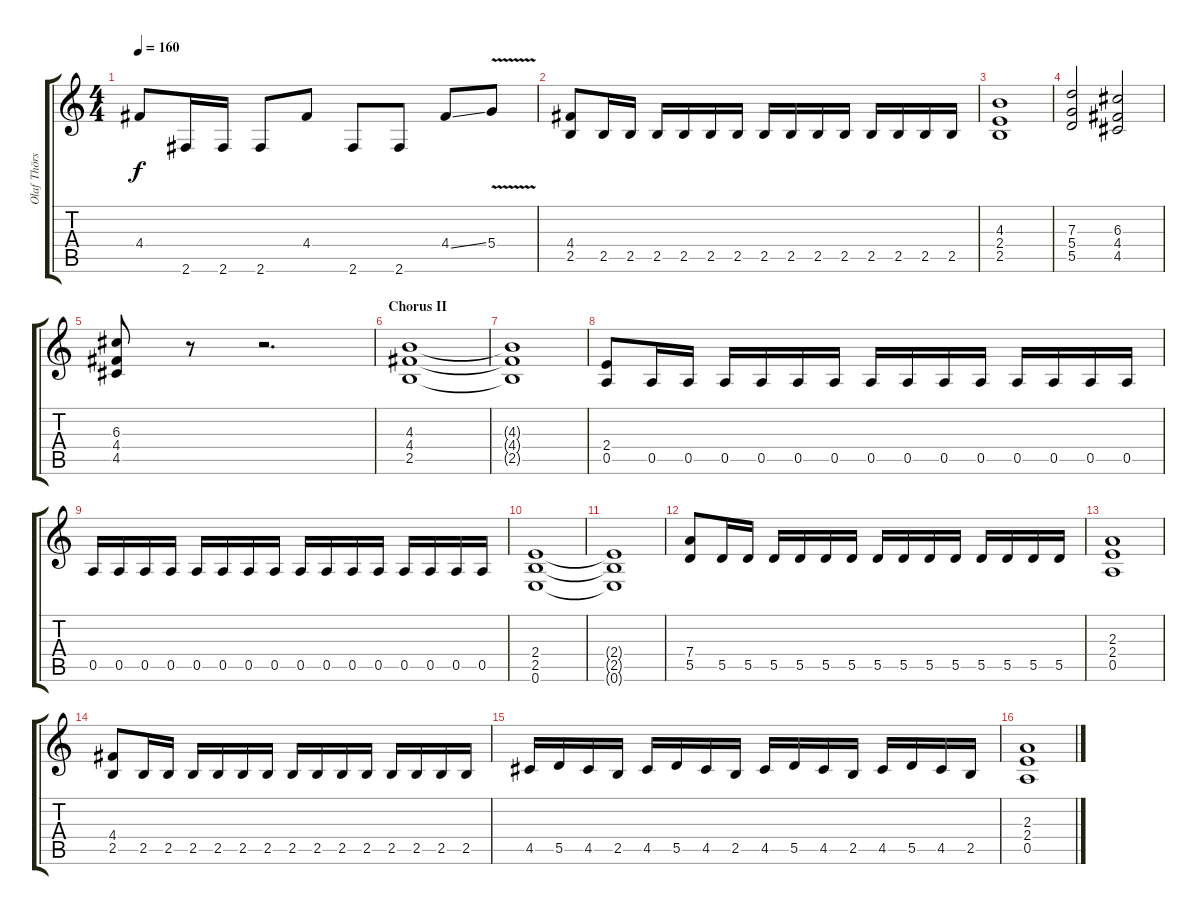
\track ("Olaf Thörsen" "Olaf Thörs") {instrument distortionguitar}
\staff {score tabs}
\tuning (E4 B3 G3 D3 A2 E2) {hide}
\ts (4 4)
\tempo 160
\clef g2
\ks c
4.4.8{dy f} 2.6.16 2.6.16 2.6.8 4.4.8 2.6.8 2.6.8 4.4{ss}.8 5.4{v}.8 |
(4.4 2.5).8 2.5.16 2.5.16 2.5.16 2.5.16 2.5.16 2.5.16 2.5.16 2.5.16 2.5.16 2.5.16 2.5.16 2.5.16 2.5.16 2.5.16 |
(4.3 2.4 2.5).1 |
(7.3 5.4 5.5).2 (6.3 4.4 4.5).2 |
(6.3 4.4 4.5).8 r.8 r.2{d} |
\section ("" "Chorus II")
(4.3 4.4 2.5).1 |
(4.3{t} 4.4{t} 2.5{t}).1 |
(2.4 0.5).8 0.5.16 0.5.16 0.5.16 0.5.16 0.5.16 0.5.16 0.5.16 0.5.16 0.5.16 0.5.16 0.5.16 0.5.16 0.5.16 0.5.16 |
0.5.16 0.5.16 0.5.16 0.5.16 0.5.16 0.5.16 0.5.16 0.5.16 0.5.16 0.5.16 0.5.16 0.5.16 0.5.16 0.5.16 0.5.16 0.5.16 |
(2.4 2.5 0.6).1 |
(2.4{t} 2.5{t} 0.6{t}).1 |
(7.4 5.5).8 5.5.16 5.5.16 5.5.16 5.5.16 5.5.16 5.5.16 5.5.16 5.5.16 5.5.16 5.5.16 5.5.16 5.5.16 5.5.16 5.5.16 |
(2.3 2.4 0.5).1 |
(4.4 2.5).8 2.5.16 2.5.16 2.5.16 2.5.16 2.5.16 2.5.16 2.5.16 2.5.16 2.5.16 2.5.16 2.5.16 2.5.16 2.5.16 2.5.16 |
4.5.16 5.5.16 4.5.16 2.5.16 4.5.16 5.5.16 4.5.16 2.5.16 4.5.16 5.5.16 4.5.16 2.5.16 4.5.16 5.5.16 4.5.16 2.5.16 |
(2.3 2.4 0.5).1
